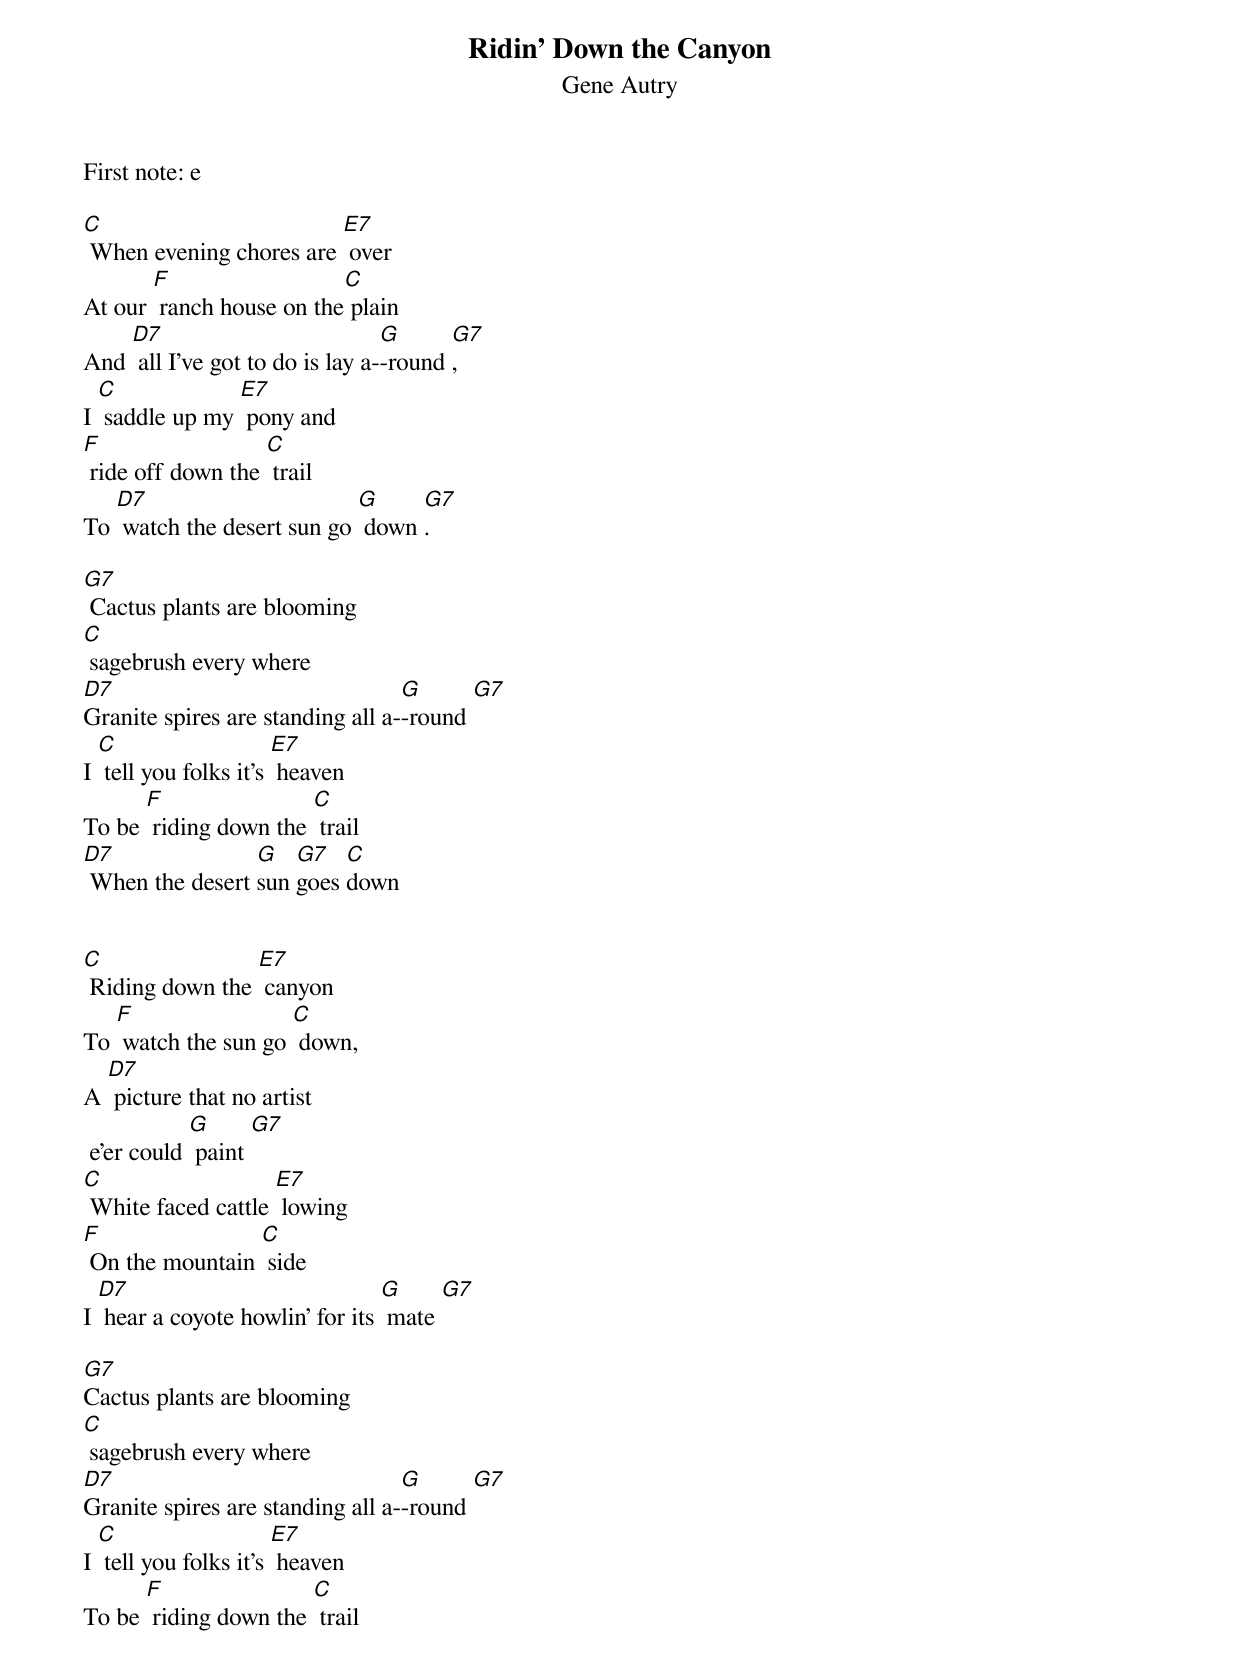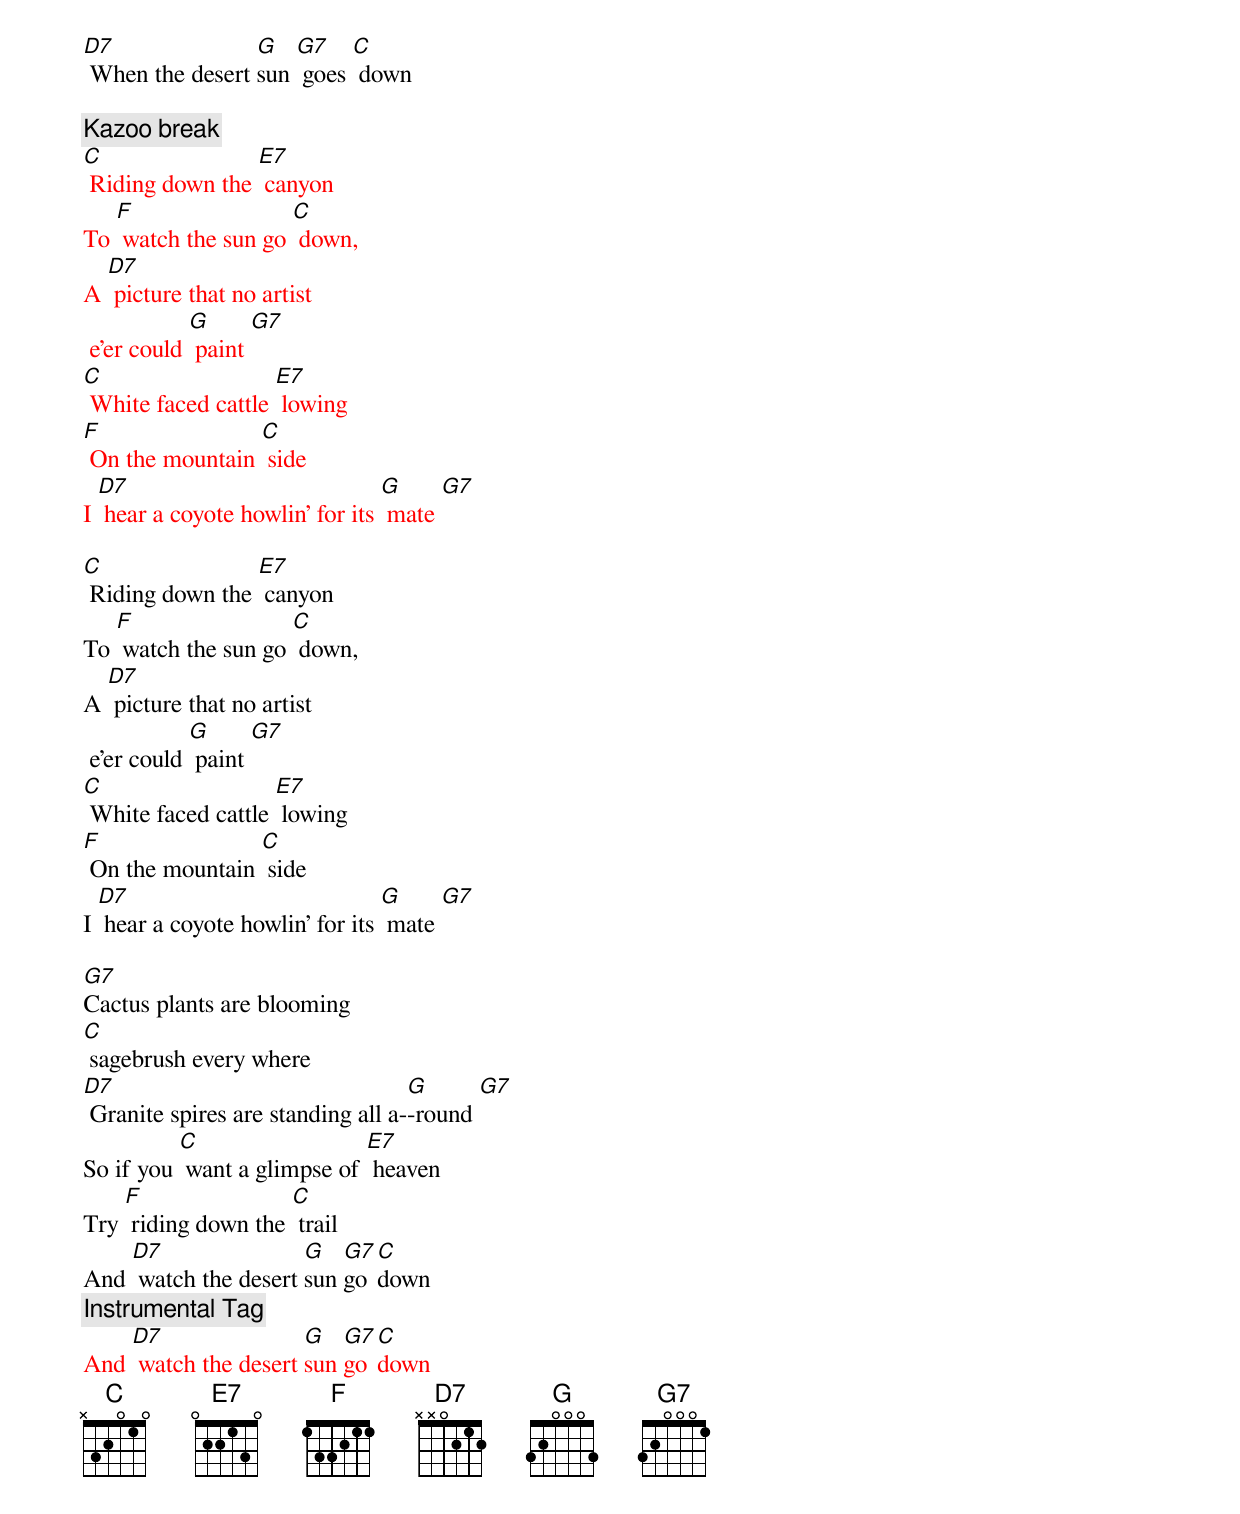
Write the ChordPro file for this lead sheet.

{t: Ridin’ Down the Canyon}
{st: Gene Autry}
First note: e

[C] When evening chores are [E7] over
At our [F] ranch house on the[C] plain
And [D7] all I've got to do is lay a-[G]-round [G7],
I [C] saddle up my [E7] pony and
[F] ride off down the [C] trail
To [D7] watch the desert sun go [G] down [G7].

[G7] Cactus plants are blooming
[C] sagebrush every where
[D7]Granite spires are standing all a-[G]-round [G7]
I [C] tell you folks it's [E7] heaven
To be [F] riding down the [C] trail
[D7] When the desert [G]sun [G7]goes [C]down


[C] Riding down the [E7] canyon
To [F] watch the sun go [C] down,
A [D7] picture that no artist
 e'er could [G] paint [G7]
[C] White faced cattle [E7] lowing
[F] On the mountain [C] side
I [D7] hear a coyote howlin’ for its [G] mate [G7]

[G7]Cactus plants are blooming
[C] sagebrush every where
[D7]Granite spires are standing all a-[G]-round [G7]
I [C] tell you folks it's [E7] heaven
To be [F] riding down the [C] trail
[D7] When the desert [G]sun [G7] goes [C] down

{c:Kazoo break}
{textcolour: red}
[C] Riding down the [E7] canyon
To [F] watch the sun go [C] down,
A [D7] picture that no artist
 e'er could [G] paint [G7]
[C] White faced cattle [E7] lowing
[F] On the mountain [C] side
I [D7] hear a coyote howlin’ for its [G] mate [G7]
{textcolour}

[C] Riding down the [E7] canyon
To [F] watch the sun go [C] down,
A [D7] picture that no artist
 e'er could [G] paint [G7]
[C] White faced cattle [E7] lowing
[F] On the mountain [C] side
I [D7] hear a coyote howlin’ for its [G] mate [G7]

[G7]Cactus plants are blooming
[C] sagebrush every where
[D7] Granite spires are standing all a-[G]-round [G7]
So if you [C] want a glimpse of [E7] heaven
Try [F] riding down the [C] trail
And [D7] watch the desert [G]sun [G7]go [C]down
{c:Instrumental Tag}
{textcolour: red}
And [D7] watch the desert [G]sun [G7]go [C]down
{textcolour}
